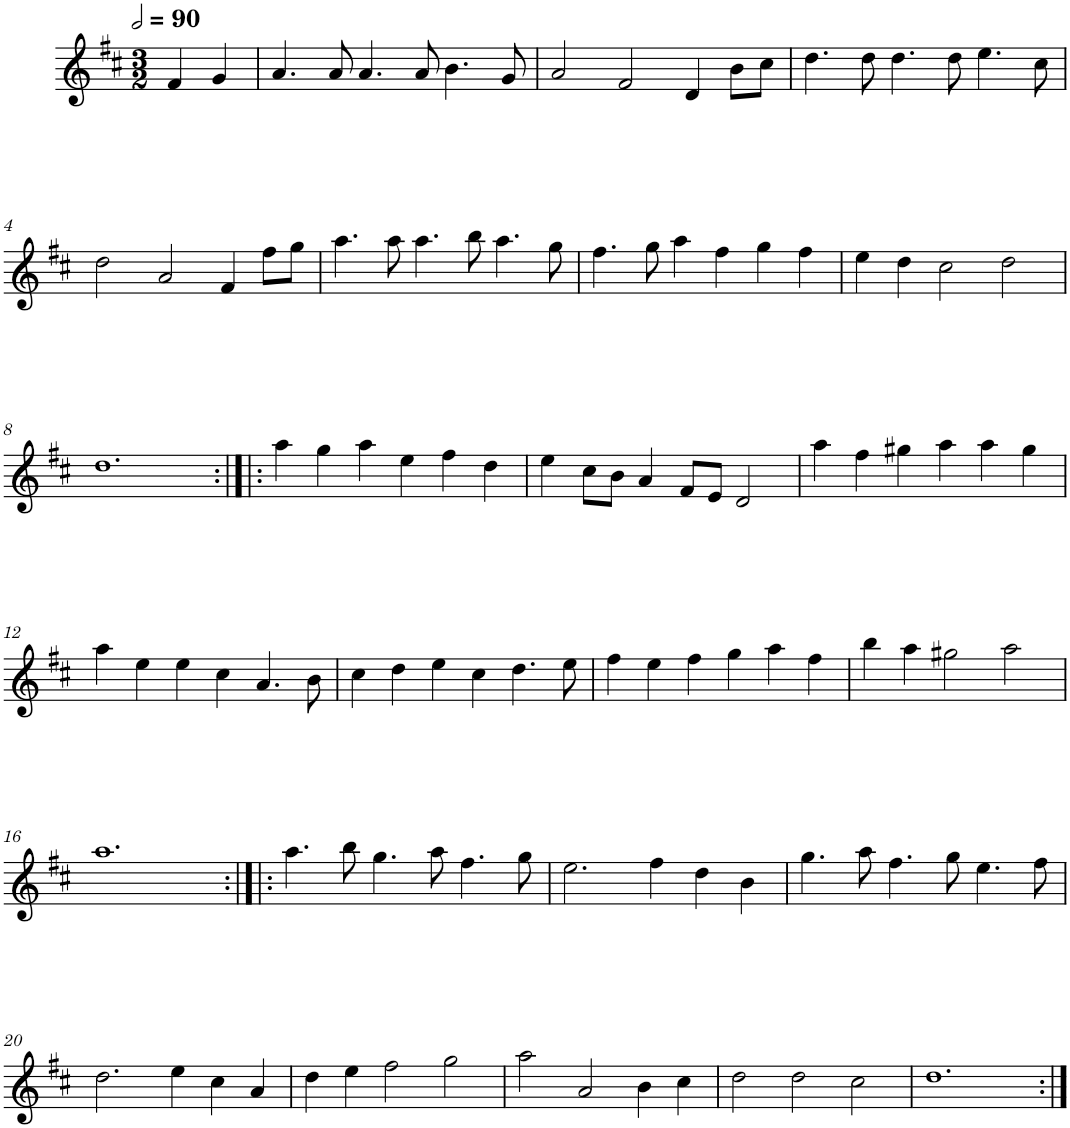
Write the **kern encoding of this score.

**kern
*part1
*staff1
*I"Cinq parties
*clefG2
*k[f#c#]
*M3/2
*MM180
=
4f#/
4g/
=1
4.a/
8a/
4.a/
8a/
4.b\
8g/
=2
2a/
2f#/
4d/
8b\L
8cc#\J
=3
4.dd\
8dd\
4.dd\
8dd\
4.ee\
8cc#\
!!LO:LB:g=z
=4
2dd\
2a/
4f#/
8ff#\L
8gg\J
=5
4.aa\
8aa\
4.aa\
8bb\
4.aa\
8gg\
=6
4.ff#\
8gg\
4aa\
4ff#\
4gg\
4ff#\
=7
4ee\
4dd\
2cc#\
2dd\
!!LO:LB:g=z
=8
1.dd
=9:|!|:
4aa\
4gg\
4aa\
4ee\
4ff#\
4dd\
=10
4ee\
8cc#\L
8b\J
4a/
8f#/L
8e/J
2d/
=11
4aa\
4ff#\
4gg#X\
4aa\
4aa\
4gg#\
!!LO:LB:g=z
=12
4aa\
4ee\
4ee\
4cc#\
4.a/
8b\
=13
4cc#\
4dd\
4ee\
4cc#\
4.dd\
8ee\
=14
4ff#\
4ee\
4ff#\
4gg\
4aa\
4ff#\
=15
4bb\
4aa\
2gg#X\
2aa\
!!LO:LB:g=z
=16
1.aa
=17:|!|:
4.aa\
8bb\
4.gg\
8aa\
4.ff#\
8gg\
=18
2.ee\
4ff#\
4dd\
4b\
=19
4.gg\
8aa\
4.ff#\
8gg\
4.ee\
8ff#\
!!LO:LB:g=z
=20
2.dd\
4ee\
4cc#\
4a/
=21
4dd\
4ee\
2ff#\
2gg\
=22
2aa\
2a/
4b\
4cc#\
=23
2dd\
2dd\
2cc#\
=24
1.dd
=:|!
*-
